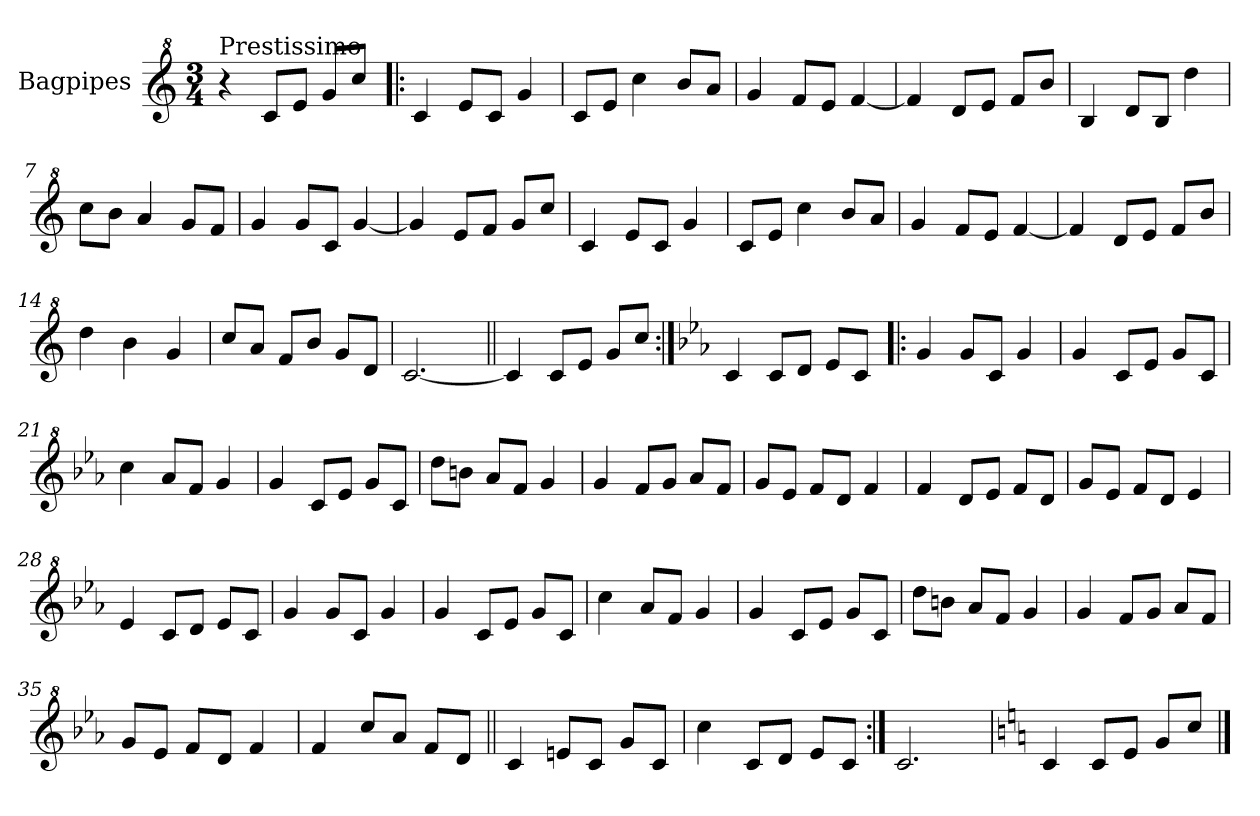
**kern
*part1
*staff1
*I"Bagpipes
*I'Bag
*clefG^2
*k[]
*C:
*M3/4
=1
!LO:TX:a:t=Prestissimo
4r
8cc/L
8ee/J
8gg/L
8ccc/J
=2!|:
4cc/
8ee/L
8cc/J
4gg/
=3
8cc/L
8ee/J
4ccc\
8bb/L
8aa/J
=4
4gg/
8ff/L
8ee/J
[4ff/
=5
4ff/]
8dd/L
8ee/J
8ff/L
8bb/J
=6
4b/
8dd/L
8b/J
4ddd\
=7
8ccc\L
8bb\J
4aa/
8gg/L
8ff/J
=8
4gg/
8gg/L
8cc/J
[4gg/
=9
4gg/]
8ee/L
8ff/J
8gg/L
8ccc/J
!!LO:LB:g=z
=10
4cc/
8ee/L
8cc/J
4gg/
=11
8cc/L
8ee/J
4ccc\
8bb/L
8aa/J
=12
4gg/
8ff/L
8ee/J
[4ff/
=13
4ff/]
8dd/L
8ee/J
8ff/L
8bb/J
=14
4ddd\
4bb\
4gg/
=15
8ccc/L
8aa/J
8ff/L
8bb/J
8gg/L
8dd/J
=16
[2.cc/
=17||
4cc/]
8cc/L
8ee/J
8gg/L
8ccc/J
=18:|!
*k[b-e-a-]
*E-:
4cc/
8cc/L
8dd/J
8ee-/L
8cc/J
!!LO:LB:g=z
=19!|:
4gg/
8gg/L
8cc/J
4gg/
=20
4gg/
8cc/L
8ee-/J
8gg/L
8cc/J
=21
4ccc\
8aa-/L
8ff/J
4gg/
=22
4gg/
8cc/L
8ee-/J
8gg/L
8cc/J
=23
8ddd\L
8bbn\J
8aa-/L
8ff/J
4gg/
=24
4gg/
8ff/L
8gg/J
8aa-/L
8ff/J
=25
8gg/L
8ee-/J
8ff/L
8dd/J
4ff/
=26
4ff/
8dd/L
8ee-/J
8ff/L
8dd/J
=27
8gg/L
8ee-/J
8ff/L
8dd/J
4ee-/
!!LO:LB:g=z
=28
4ee-/
8cc/L
8dd/J
8ee-/L
8cc/J
=29
4gg/
8gg/L
8cc/J
4gg/
=30
4gg/
8cc/L
8ee-/J
8gg/L
8cc/J
=31
4ccc\
8aa-/L
8ff/J
4gg/
=32
4gg/
8cc/L
8ee-/J
8gg/L
8cc/J
=33
8ddd\L
8bbn\J
8aa-/L
8ff/J
4gg/
=34
4gg/
8ff/L
8gg/J
8aa-/L
8ff/J
=35
8gg/L
8ee-/J
8ff/L
8dd/J
4ff/
!!LO:LB:g=z
=36
4ff/
8ccc/L
8aa-/J
8ff/L
8dd/J
=37||
4cc/
8een/L
8cc/J
8gg/L
8cc/J
=38
4ccc\
8cc/L
8dd/J
8ee-/L
8cc/J
=39:|!
2.cc/
=40
*k[]
*C:
4cc/
8cc/L
8ee/J
8gg/L
8ccc/J
==
*-
